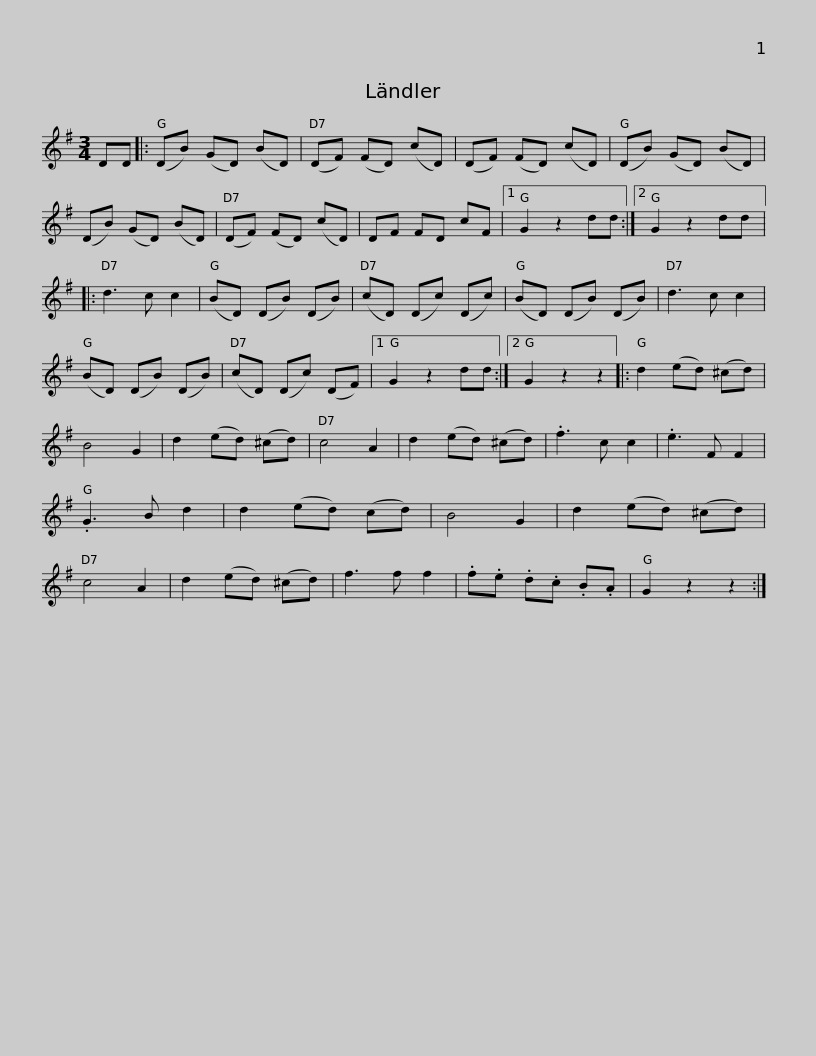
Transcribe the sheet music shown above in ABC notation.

X:1
L:1/8
M:3/4
I:linebreak $
K:G
V:1 treble
V:1
 DD |: (DB) (GD) (BD) | (DF) (FD) (cD) | (DF) (FD) (cD) | (DB) (GD) (BD) | %5
 (DB) (GD) (BD) | (DF) (FD) (cD) | DF FD cF |1$ G2 z2 dd :|2 G2 z2 dd |: %10
 d3 c c2 | (BD) (DB) (DB) | (cD) (Dc) (Dc) | (BD) (DB) (DB) | d3 c c2 | %15
 (BD) (DB) (DB) |$ (cD) (Dc) (DF) |1 G2 z2 dd :|2 G2 z2 z2 |: d2 (ed) (^cd) | %20
 B4 G2 | d2 (ed) (^cd) | c4 A2 | d2 (ed) (^cd) | .f3 c c2 |$ %25
 .e3 F F2 | .G3 B d2 | d2 (ed) (cd) | B4 G2 | d2 (ed) (^cd) | %30
 c4 A2 | d2 (ed) (^cd) | f3 f f2 | .f.e .d.c .B.A | G2 z2 z2 :| %35
